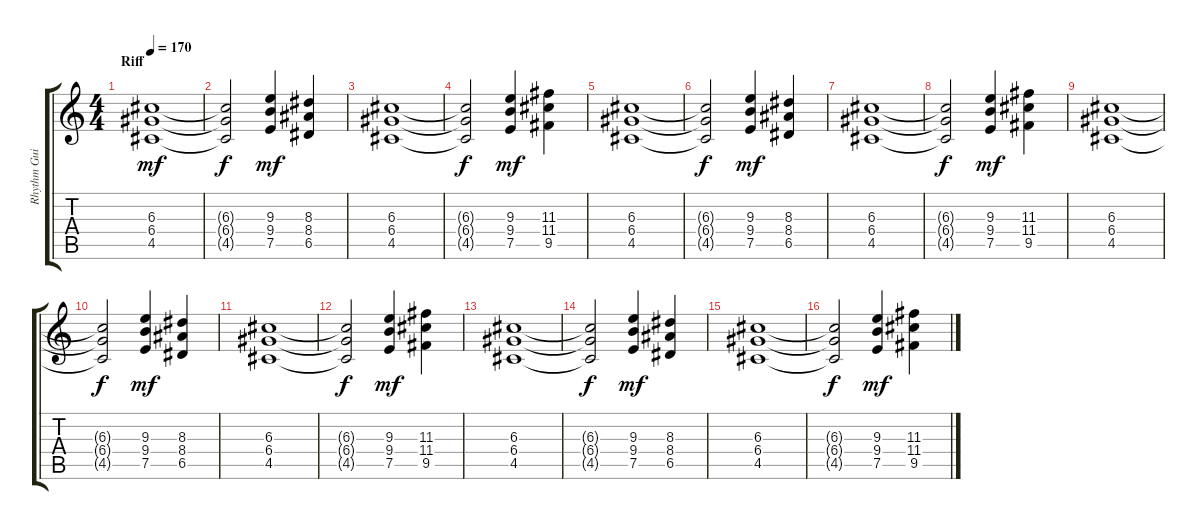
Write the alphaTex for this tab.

\track ("Rhythm Guitar 2" "Rhythm Gui") {instrument overdrivenguitar}
\staff {score tabs}
\tuning (E4 B3 G3 D3 A2 E2) {hide}
\ts (4 4)
\section ("" "Riff")
\tempo 170
\clef g2
\ks c
(6.3 6.4 4.5).1{dy mf} |
(6.3{t} 6.4{t} 4.5{t}).2{dy f} (9.3 9.4 7.5).4{dy mf} (8.3 8.4 6.5).4 |
(6.3 6.4 4.5).1 |
(6.3{t} 6.4{t} 4.5{t}).2{dy f} (9.3 9.4 7.5).4{dy mf} (11.3 11.4 9.5).4 |
(6.3 6.4 4.5).1 |
(6.3{t} 6.4{t} 4.5{t}).2{dy f} (9.3 9.4 7.5).4{dy mf} (8.3 8.4 6.5).4 |
(6.3 6.4 4.5).1 |
(6.3{t} 6.4{t} 4.5{t}).2{dy f} (9.3 9.4 7.5).4{dy mf} (11.3 11.4 9.5).4 |
\section ("" "")
(6.3 6.4 4.5).1 |
(6.3{t} 6.4{t} 4.5{t}).2{dy f} (9.3 9.4 7.5).4{dy mf} (8.3 8.4 6.5).4 |
(6.3 6.4 4.5).1 |
(6.3{t} 6.4{t} 4.5{t}).2{dy f} (9.3 9.4 7.5).4{dy mf} (11.3 11.4 9.5).4 |
(6.3 6.4 4.5).1 |
(6.3{t} 6.4{t} 4.5{t}).2{dy f} (9.3 9.4 7.5).4{dy mf} (8.3 8.4 6.5).4 |
(6.3 6.4 4.5).1 |
(6.3{t} 6.4{t} 4.5{t}).2{dy f} (9.3 9.4 7.5).4{dy mf} (11.3 11.4 9.5).4
